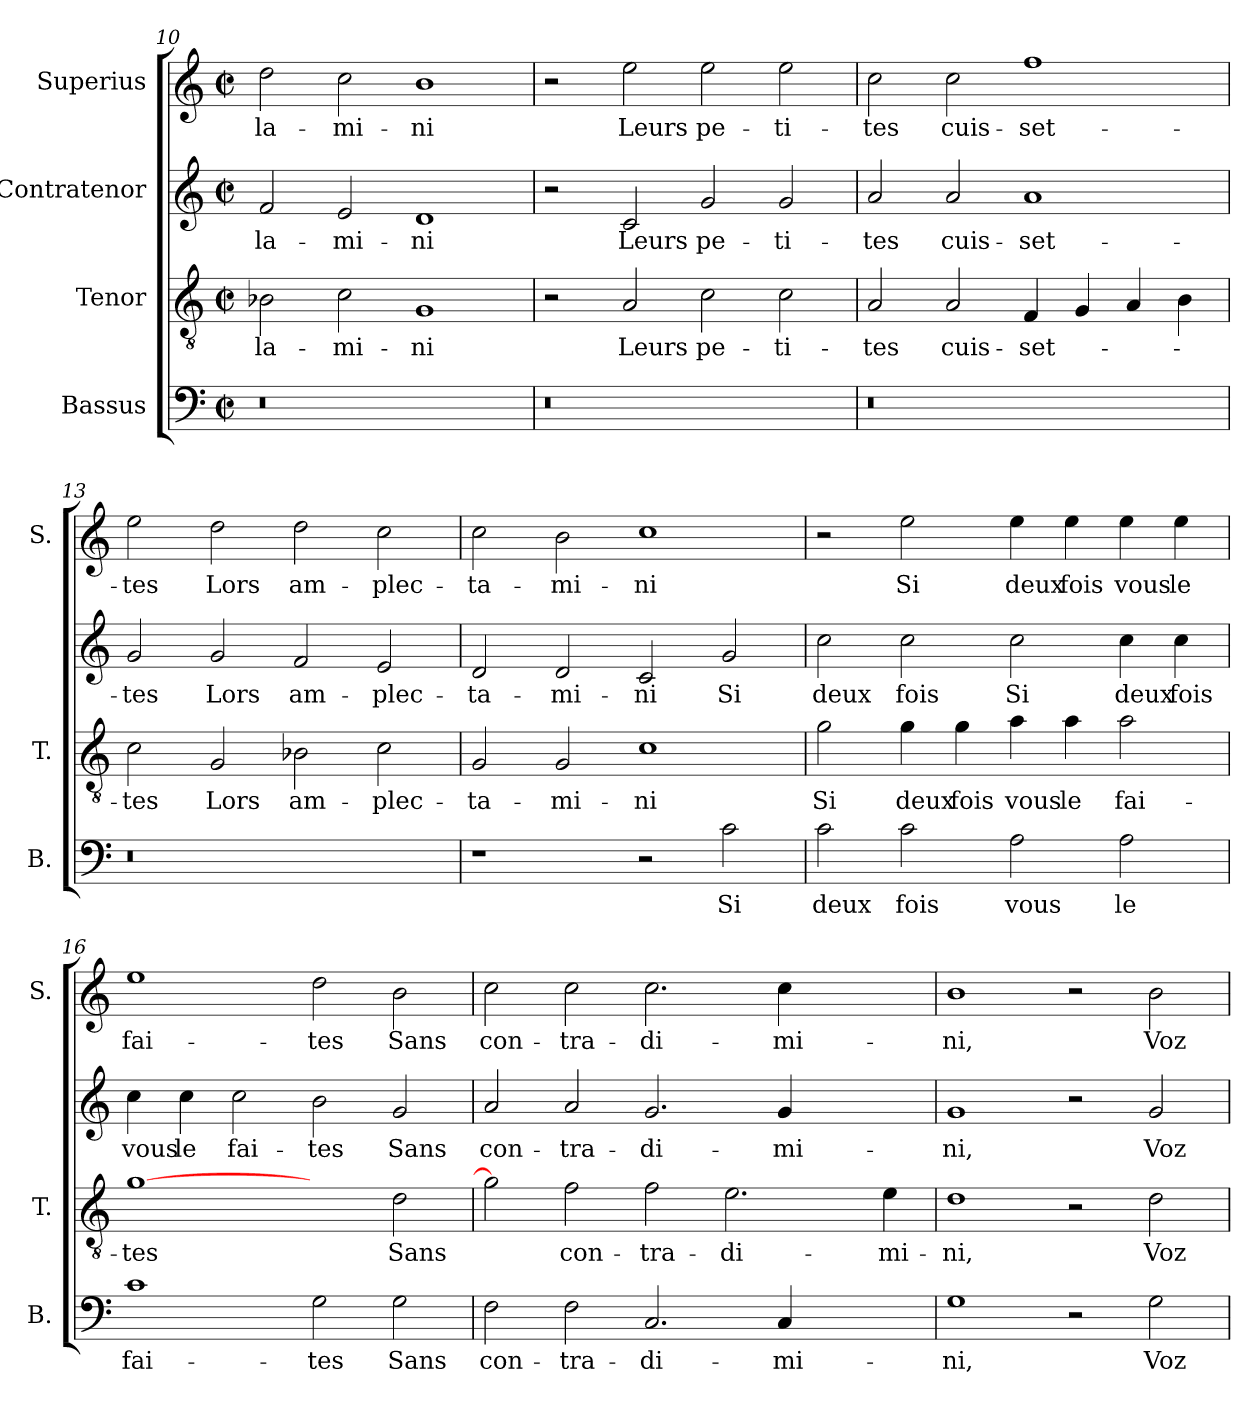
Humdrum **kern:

**kern	**text	**kern	**text	**kern	**text	**kern	**text
*part4	*part4	*part3	*part3	*part2	*part2	*part1	*part1
*staff4	*staff4	*staff3	*staff3	*staff2	*staff2	*staff1	*staff1
*I"Bassus	*	*I"Tenor	*	*I"Contratenor	*	*I"Superius	*
*I'B.	*	*I'T.	*	*	*	*I'S.	*
*clefF4	*	*clefGv2	*	*clefG2	*	*clefG2	*
*k[]	*	*k[]	*	*k[]	*	*k[]	*
*C:	*	*C:	*	*C:	*	*C:	*
*M2/2	*	*M2/2	*	*M2/2	*	*M2/2	*
*met(c|)	*	*met(c|)	*	*met(c|)	*	*met(c|)	*
=10	=10	=10	=10	=10	=10	=10	=10
!LO:N:vis=0	!	!	!	!	!	!	!
1r	.	2B-X\	-la-	2f/	-la-	2dd\	-la-
.	.	2c\	-mi-	2e/	-mi-	2cc\	-mi-
1ryy	.	1G/	-ni	1d/	-ni	1b\	-ni
=11	=11	=11	=11	=11	=11	=11	=11
!LO:N:vis=0	!	!	!	!	!	!	!
1r	.	2r	.	2r	.	2r	.
.	.	2A/	Leurs	2c/	Leurs	2ee\	Leurs
1ryy	.	2c\	pe-	2g/	pe-	2ee\	pe-
.	.	2c\	-ti-	2g/	-ti-	2ee\	-ti-
!!LO:LB:g=z
=12	=12	=12	=12	=12	=12	=12	=12
!LO:N:vis=0	!	!	!	!	!	!	!
1r	.	2A/	-tes	2a/	-tes	2cc\	-tes
.	.	2A/	cuis-	2a/	cuis-	2cc\	cuis-
1ryy	.	4F/	-set-	1a/	-set-	1ff\	-set-
.	.	4G/	.	.	.	.	.
.	.	4A/	.	.	.	.	.
.	.	4B\	.	.	.	.	.
=13	=13	=13	=13	=13	=13	=13	=13
!LO:N:vis=0	!	!	!	!	!	!	!
1r	.	2c\	-tes	2g/	-tes	2ee\	-tes
.	.	2G/	Lors	2g/	Lors	2dd\	Lors
1ryy	.	2B-X\	am-	2f/	am-	2dd\	am-
.	.	2c\	-plec-	2e/	-plec-	2cc\	-plec-
=14	=14	=14	=14	=14	=14	=14	=14
1r	.	2G/	-ta-	2d/	-ta-	2cc\	-ta-
.	.	2G/	-mi-	2d/	-mi-	2b\	-mi-
2r	.	1c\	-ni	2c/	-ni	1cc\	-ni
2c\	Si	.	.	2g/	Si	.	.
=15	=15	=15	=15	=15	=15	=15	=15
2c\	deux	2g\	Si	2cc\	deux	2r	.
2c\	fois	4g\	deux	2cc\	fois	2ee\	Si
.	.	4g\	fois	.	.	.	.
2A\	vous	4a\	vous	2cc\	Si	4ee\	deux
.	.	4a\	le	.	.	4ee\	fois
2A\	le	2a\	fai-	4cc\	deux	4ee\	vous
.	.	.	.	4cc\	fois	4ee\	le
=16	=16	=16	=16	=16	=16	=16	=16
1c\	fai-	[1g\	-tes	4cc\	vous	1ee\	fai-
.	.	.	.	4cc\	le	.	.
.	.	.	.	2cc\	fai-	.	.
2G\	-tes	2ryy	.	2b\	-tes	2dd\	-tes
2G\	Sans	2d\	Sans	2g/	Sans	2b\	Sans
=17	=17	=17	=17	=17	=17	=17	=17
2F\	con-	2g\]	.	2a/	con-	2cc\	con-
2F\	-tra-	2f\	con-	2a/	-tra-	2cc\	-tra-
2.C/	-di-	2f\	-tra-	2.g/	-di-	2.cc\	-di-
.	.	2.e\	-di-	.	.	.	.
4C/	-mi-	.	.	4g/	-mi-	4cc\	-mi-
2ryy	.	.	.	2ryy	.	2ryy	.
.	.	4e\	-mi-	.	.	.	.
!!LO:PB:g=z
=18	=18	=18	=18	=18	=18	=18	=18
1G\	-ni,	1d\	-ni,	1g/	-ni,	1b\	-ni,
2r	.	2r	.	2r	.	2r	.
2G\	Voz	2d\	Voz	2g/	Voz	2b\	Voz
=	=	=	=	=	=	=	=
*-	*-	*-	*-	*-	*-	*-	*-
